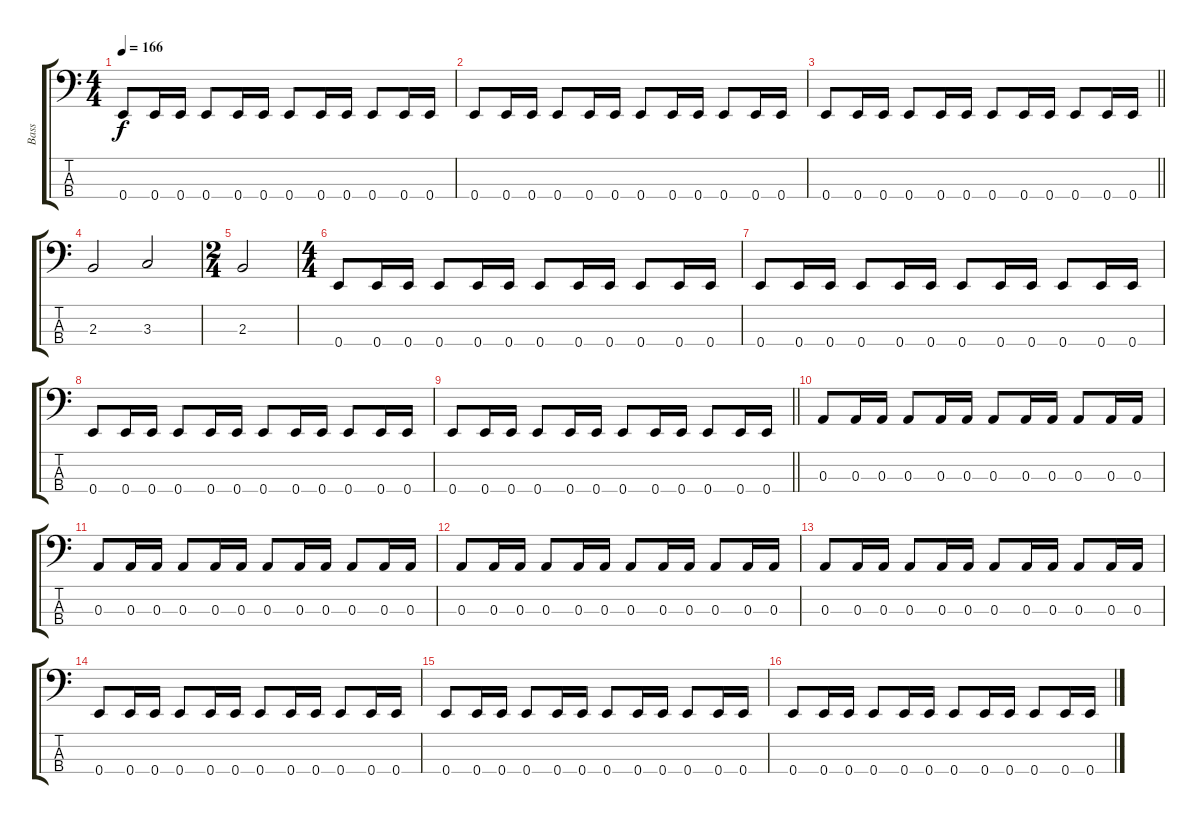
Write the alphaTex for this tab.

\track ("Bass" "Bass") {instrument electricbasspick}
\staff {score tabs}
\tuning (G2 D2 A1 E1) {hide}
\ts (4 4)
\tempo 166
\clef f4
\ks c
0.4.8{dy f} 0.4.16 0.4.16 0.4.8 0.4.16 0.4.16 0.4.8 0.4.16 0.4.16 0.4.8 0.4.16 0.4.16 |
0.4.8 0.4.16 0.4.16 0.4.8 0.4.16 0.4.16 0.4.8 0.4.16 0.4.16 0.4.8 0.4.16 0.4.16 |
\barLineRight lightlight
0.4.8 0.4.16 0.4.16 0.4.8 0.4.16 0.4.16 0.4.8 0.4.16 0.4.16 0.4.8 0.4.16 0.4.16 |
2.3.2 3.3.2 |
\ts (2 4)
2.3.2 |
\ts (4 4)
0.4.8 0.4.16 0.4.16 0.4.8 0.4.16 0.4.16 0.4.8 0.4.16 0.4.16 0.4.8 0.4.16 0.4.16 |
0.4.8 0.4.16 0.4.16 0.4.8 0.4.16 0.4.16 0.4.8 0.4.16 0.4.16 0.4.8 0.4.16 0.4.16 |
0.4.8 0.4.16 0.4.16 0.4.8 0.4.16 0.4.16 0.4.8 0.4.16 0.4.16 0.4.8 0.4.16 0.4.16 |
\barLineRight lightlight
0.4.8 0.4.16 0.4.16 0.4.8 0.4.16 0.4.16 0.4.8 0.4.16 0.4.16 0.4.8 0.4.16 0.4.16 |
0.3.8 0.3.16 0.3.16 0.3.8 0.3.16 0.3.16 0.3.8 0.3.16 0.3.16 0.3.8 0.3.16 0.3.16 |
0.3.8 0.3.16 0.3.16 0.3.8 0.3.16 0.3.16 0.3.8 0.3.16 0.3.16 0.3.8 0.3.16 0.3.16 |
0.3.8 0.3.16 0.3.16 0.3.8 0.3.16 0.3.16 0.3.8 0.3.16 0.3.16 0.3.8 0.3.16 0.3.16 |
0.3.8 0.3.16 0.3.16 0.3.8 0.3.16 0.3.16 0.3.8 0.3.16 0.3.16 0.3.8 0.3.16 0.3.16 |
0.4.8 0.4.16 0.4.16 0.4.8 0.4.16 0.4.16 0.4.8 0.4.16 0.4.16 0.4.8 0.4.16 0.4.16 |
0.4.8 0.4.16 0.4.16 0.4.8 0.4.16 0.4.16 0.4.8 0.4.16 0.4.16 0.4.8 0.4.16 0.4.16 |
0.4.8 0.4.16 0.4.16 0.4.8 0.4.16 0.4.16 0.4.8 0.4.16 0.4.16 0.4.8 0.4.16 0.4.16
